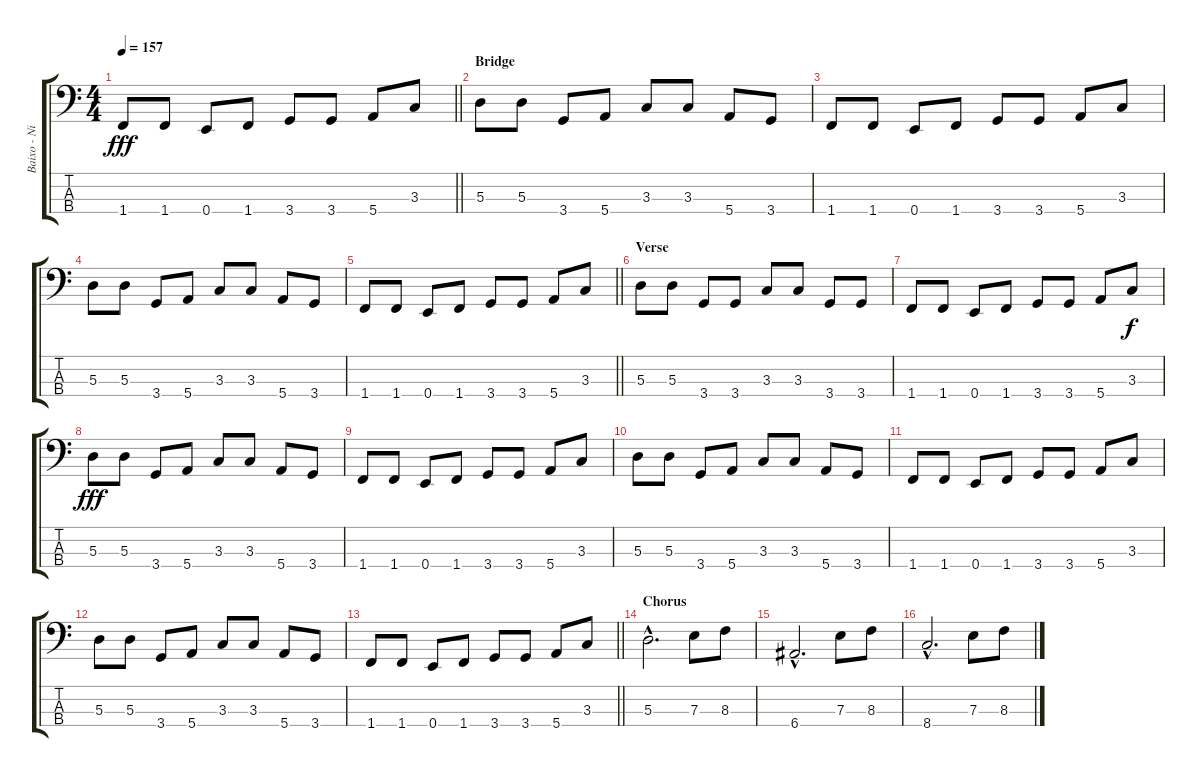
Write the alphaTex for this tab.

\track ("Baixo - Nikola" "Baixo - Ni") {instrument electricbasspick}
\staff {score tabs}
\tuning (G2 D2 A1 E1) {hide}
\ts (4 4)
\tempo 157
\clef f4
\barLineRight lightlight
\ks c
1.4.8{dy fff} 1.4.8 0.4.8 1.4.8 3.4.8 3.4.8 5.4.8 3.3.8 |
\section ("" "Bridge")
5.3.8 5.3.8 3.4.8 5.4.8 3.3.8 3.3.8 5.4.8 3.4.8 |
1.4.8 1.4.8 0.4.8 1.4.8 3.4.8 3.4.8 5.4.8 3.3.8 |
5.3.8 5.3.8 3.4.8 5.4.8 3.3.8 3.3.8 5.4.8 3.4.8 |
\barLineRight lightlight
1.4.8 1.4.8 0.4.8 1.4.8 3.4.8 3.4.8 5.4.8 3.3.8 |
\section ("" "Verse")
5.3.8 5.3.8 3.4.8 3.4.8 3.3.8 3.3.8 3.4.8 3.4.8 |
1.4.8 1.4.8 0.4.8 1.4.8 3.4.8 3.4.8 5.4.8 3.3.8{dy f} |
5.3.8{dy fff} 5.3.8 3.4.8 5.4.8 3.3.8 3.3.8 5.4.8 3.4.8 |
1.4.8 1.4.8 0.4.8 1.4.8 3.4.8 3.4.8 5.4.8 3.3.8 |
5.3.8 5.3.8 3.4.8 5.4.8 3.3.8 3.3.8 5.4.8 3.4.8 |
1.4.8 1.4.8 0.4.8 1.4.8 3.4.8 3.4.8 5.4.8 3.3.8 |
5.3.8 5.3.8 3.4.8 5.4.8 3.3.8 3.3.8 5.4.8 3.4.8 |
\barLineRight lightlight
1.4.8 1.4.8 0.4.8 1.4.8 3.4.8 3.4.8 5.4.8 3.3.8 |
\section ("" "Chorus")
5.3{hac}.2{d} 7.3.8 8.3.8 |
6.4{hac}.2{d} 7.3.8 8.3.8 |
8.4{hac}.2{d} 7.3.8 8.3.8
